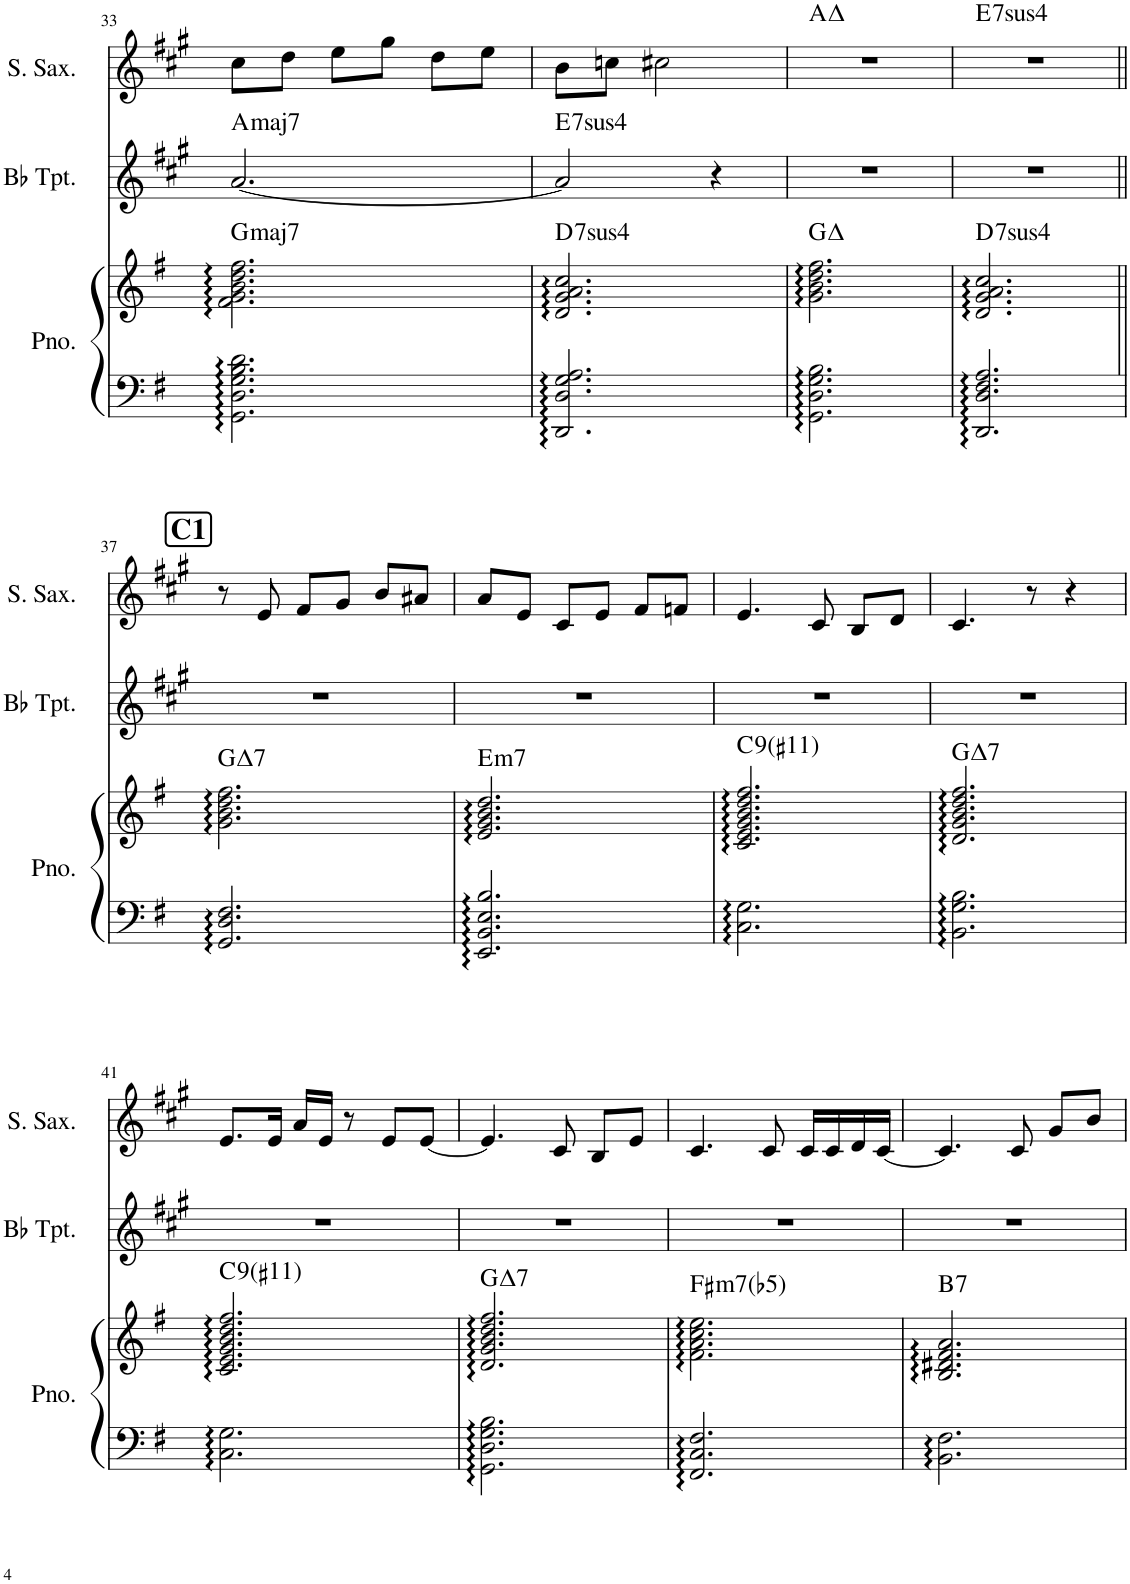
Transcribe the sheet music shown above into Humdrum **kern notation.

**kern	**kern	**harte	**kern	**harte	**kern	**harte
*part3	*part3	*part3	*part2	*part2	*part1	*part1
*staff4	*staff3	*	*staff2	*	*staff1	*
*I"Piano	*	*	*I"Bb Trumpet	*	*I"Soprano Saxophone	*
*I'Pno.	*	*	*I'Bb Tpt.	*	*I'S. Sax.	*
!!LO:PB:g=z
*clefF4	*clefG2	*	*clefG2	*	*clefG2	*
*	*	*	*Trd1c2	*	*Trd1c2	*
*k[f#]	*k[f#]	*	*k[f#c#g#]	*	*k[f#c#g#]	*
*M3/4	*M3/4	*	*M3/4	*	*M3/4	*
=33	=33	=33	=33	=33	=33	=33
!	!	!LO:H:kt=maj7	!	!LO:H:kt=maj7	!	!
2.GG\ 2.D\ 2.G\ 2.B\ 2.d\	2.f#\ 2.g\ 2.b\ 2.dd\ 2.ff#\	G:maj7	[2.a/	A:maj7	8cc#\L	.
.	.	.	.	.	8dd\J	.
.	.	.	.	.	8ee\L	.
.	.	.	.	.	8gg#\J	.
.	.	.	.	.	8dd\L	.
.	.	.	.	.	8ee\J	.
=34	=34	=34	=34	=34	=34	=34
!	!	!LO:H:kt=74	!	!LO:H:kt=74	!	!
2.DD/ 2.D/ 2.G/ 2.A/	2.d/ 2.g/ 2.a/ 2.cc/	D:sus4(7)	2a/]	E:sus4(7)	8b\L	.
.	.	.	.	.	8ccn\J	.
.	.	.	.	.	2cc#X\	.
.	.	.	4r	.	.	.
=35	=35	=35	=35	=35	=35	=35
2.GG\ 2.D\ 2.G\ 2.B\	2.g\ 2.b\ 2.dd\ 2.ff#\	G:maj	2.r	.	2.r	A:maj
=36	=36	=36	=36	=36	=36	=36
!	!	!LO:H:kt=74	!	!	!	!LO:H:kt=74
2.DD/ 2.D/ 2.F#/ 2.A/	2.d/ 2.g/ 2.a/ 2.cc/	D:sus4(7)	2.r	.	2.r	E:sus4(7)
!!LO:LB:g=z
!!LO:REH:place=s1:a:B:cj:fs=14:t=C1
=37||	=37||	=37||	=37||	=37||	=37||	=37||
!	!	!LO:H:kt=7	!	!	!	!
2.GG/ 2.D/ 2.F#/	2.g\ 2.b\ 2.dd\ 2.ff#\	G:maj7	2.r	.	8r	.
.	.	.	.	.	8e/	.
.	.	.	.	.	8f#/L	.
.	.	.	.	.	8g#/J	.
.	.	.	.	.	8b/L	.
.	.	.	.	.	8a#X/J	.
=38	=38	=38	=38	=38	=38	=38
!	!	!LO:H:kt=m7	!	!	!	!
2.EE/ 2.BB/ 2.E/ 2.B/	2.e/ 2.g/ 2.b/ 2.dd/	E:min7	2.r	.	8a/L	.
.	.	.	.	.	8e/J	.
.	.	.	.	.	8c#/L	.
.	.	.	.	.	8e/J	.
.	.	.	.	.	8f#/L	.
.	.	.	.	.	8fn/J	.
=39	=39	=39	=39	=39	=39	=39
!	!	!LO:H:kt=9	!	!	!	!
2.C\ 2.G\	2.c/ 2.e/ 2.g/ 2.b/ 2.dd/ 2.ff#/	C:9(#11)	2.r	.	4.e/	.
.	.	.	.	.	8c#/	.
.	.	.	.	.	8B/L	.
.	.	.	.	.	8d/J	.
=40	=40	=40	=40	=40	=40	=40
!	!	!LO:H:kt=7	!	!	!	!
2.BB\ 2.G\ 2.B\	2.d/ 2.g/ 2.b/ 2.dd/ 2.ff#/	G:maj7	2.r	.	4.c#/	.
.	.	.	.	.	8r	.
.	.	.	.	.	4r	.
!!LO:LB:g=z
=41	=41	=41	=41	=41	=41	=41
!	!	!LO:H:kt=9	!	!	!	!
2.C\ 2.G\	2.c/ 2.e/ 2.g/ 2.b/ 2.dd/ 2.ff#/	C:9(#11)	2.r	.	8.e/L	.
.	.	.	.	.	16e/Jk	.
.	.	.	.	.	16a/LL	.
.	.	.	.	.	16e/JJ	.
.	.	.	.	.	8r	.
.	.	.	.	.	8e/L	.
.	.	.	.	.	[8e/J	.
=42	=42	=42	=42	=42	=42	=42
!	!	!LO:H:kt=7	!	!	!	!
2.GG\ 2.D\ 2.G\ 2.B\	2.d/ 2.g/ 2.b/ 2.dd/ 2.ff#/	G:maj7	2.r	.	4.e/]	.
.	.	.	.	.	8c#/	.
.	.	.	.	.	8B/L	.
.	.	.	.	.	8e/J	.
=43	=43	=43	=43	=43	=43	=43
!	!	!LO:H:kt=m7(b5)	!	!	!	!
2.FF#/ 2.C/ 2.F#/	2.f#\ 2.a\ 2.cc\ 2.ee\	F#:hdim7	2.r	.	4.c#/	.
.	.	.	.	.	8c#/	.
.	.	.	.	.	16c#/LL	.
.	.	.	.	.	16c#/	.
.	.	.	.	.	16d/	.
.	.	.	.	.	[16c#/JJ	.
=44	=44	=44	=44	=44	=44	=44
!	!	!LO:H:kt=7	!	!	!	!
2.BB\ 2.F#\	2.B/ 2.d#X/ 2.f#/ 2.a/	B:7	2.r	.	4.c#/]	.
.	.	.	.	.	8c#/	.
.	.	.	.	.	8g#/L	.
.	.	.	.	.	8b/J	.
=	=	=	=	=	=	=
*-	*-	*-	*-	*-	*-	*-
